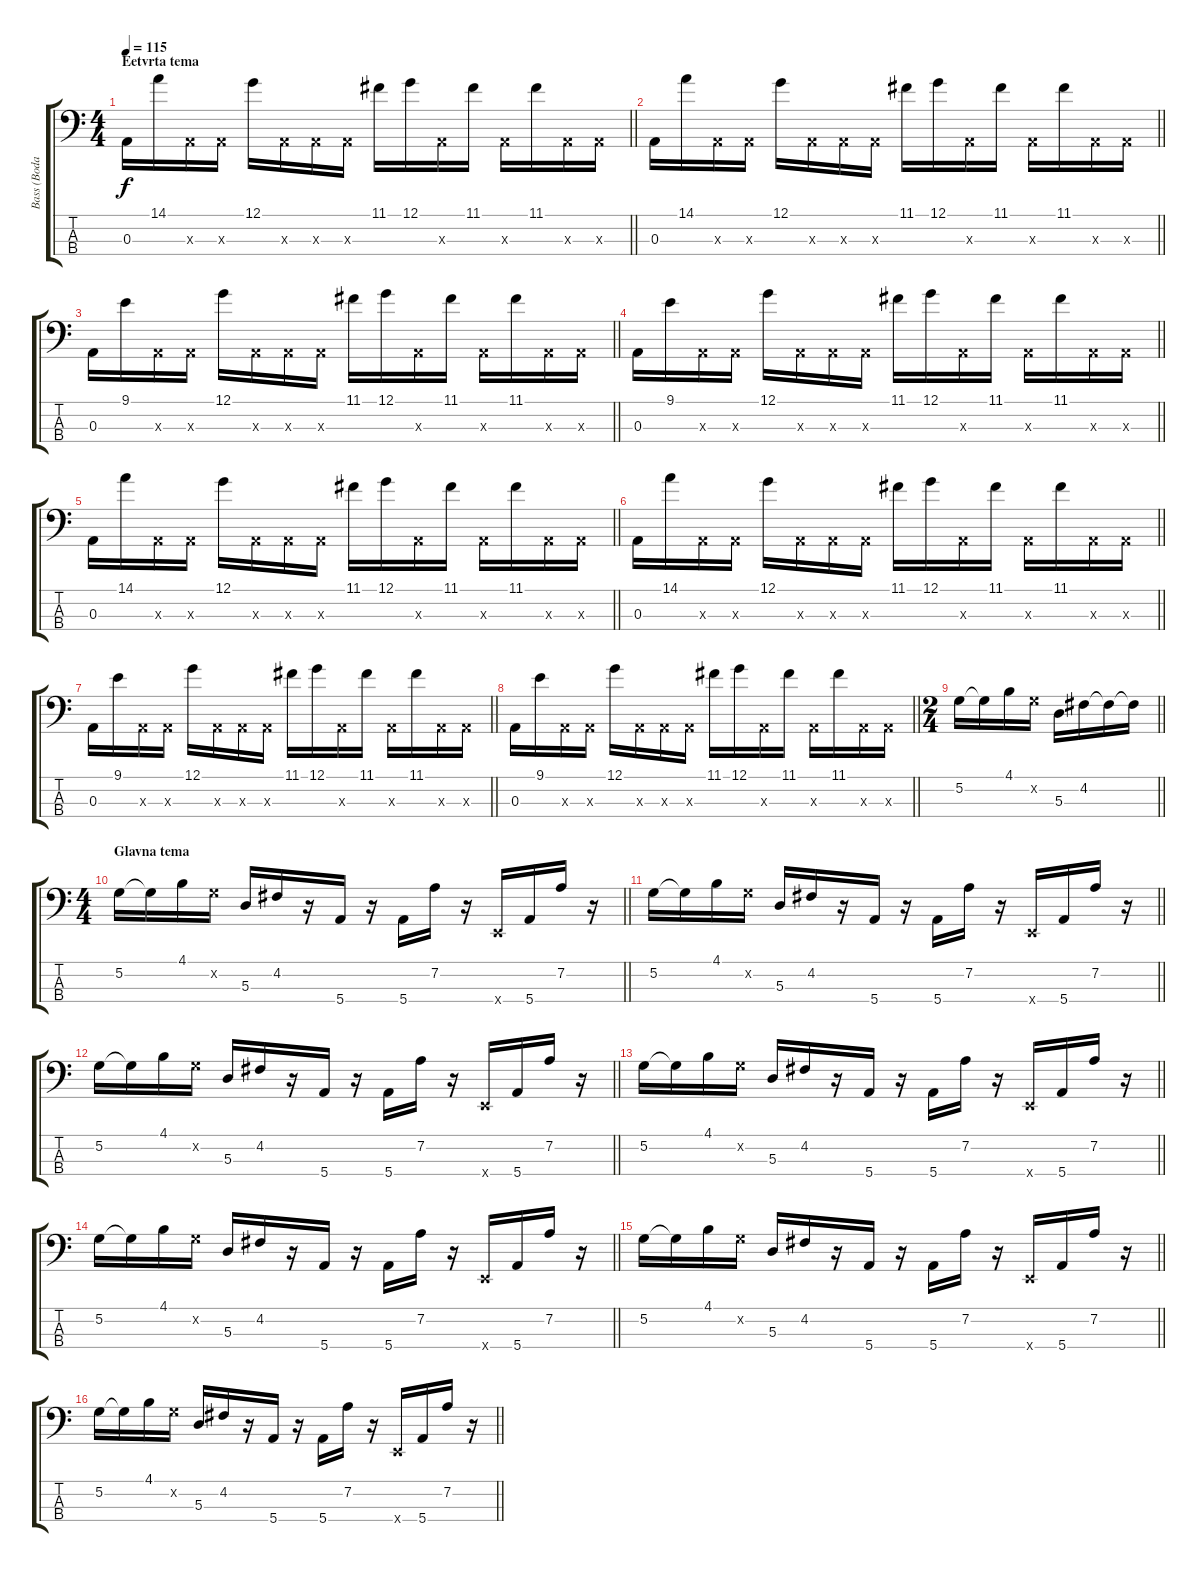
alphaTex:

\track ("Bass (Bodan Arsovski)" "Bass (Boda") {instrument electricbassfinger}
\staff {score tabs}
\tuning (G2 D2 A1 E1) {hide}
\ts (4 4)
\section ("" "Èetvrta tema")
\tempo 115
\clef f4
\barLineRight lightlight
\ks c
0.3.16{dy f instrument slapbass1} 14.1.16 0.3{x}.16 0.3{x}.16 12.1.16 0.3{x}.16 0.3{x}.16 0.3{x}.16 11.1.16 12.1.16 0.3{x}.16 11.1.16 0.3{x}.16 11.1.16 0.3{x}.16 0.3{x}.16 |
\barLineRight lightlight
0.3.16 14.1.16 0.3{x}.16 0.3{x}.16 12.1.16 0.3{x}.16 0.3{x}.16 0.3{x}.16 11.1.16 12.1.16 0.3{x}.16 11.1.16 0.3{x}.16 11.1.16 0.3{x}.16 0.3{x}.16 |
\barLineRight lightlight
0.3.16 9.1.16 0.3{x}.16 0.3{x}.16 12.1.16 0.3{x}.16 0.3{x}.16 0.3{x}.16 11.1.16 12.1.16 0.3{x}.16 11.1.16 0.3{x}.16 11.1.16 0.3{x}.16 0.3{x}.16 |
\barLineRight lightlight
0.3.16 9.1.16 0.3{x}.16 0.3{x}.16 12.1.16 0.3{x}.16 0.3{x}.16 0.3{x}.16 11.1.16 12.1.16 0.3{x}.16 11.1.16 0.3{x}.16 11.1.16 0.3{x}.16 0.3{x}.16 |
\barLineRight lightlight
0.3.16{instrument slapbass1} 14.1.16 0.3{x}.16 0.3{x}.16 12.1.16 0.3{x}.16 0.3{x}.16 0.3{x}.16 11.1.16 12.1.16 0.3{x}.16 11.1.16 0.3{x}.16 11.1.16 0.3{x}.16 0.3{x}.16 |
\barLineRight lightlight
0.3.16 14.1.16 0.3{x}.16 0.3{x}.16 12.1.16 0.3{x}.16 0.3{x}.16 0.3{x}.16 11.1.16 12.1.16 0.3{x}.16 11.1.16 0.3{x}.16 11.1.16 0.3{x}.16 0.3{x}.16 |
\barLineRight lightlight
0.3.16 9.1.16 0.3{x}.16 0.3{x}.16 12.1.16 0.3{x}.16 0.3{x}.16 0.3{x}.16 11.1.16 12.1.16 0.3{x}.16 11.1.16 0.3{x}.16 11.1.16 0.3{x}.16 0.3{x}.16 |
\barLineRight lightlight
0.3.16 9.1.16 0.3{x}.16 0.3{x}.16 12.1.16 0.3{x}.16 0.3{x}.16 0.3{x}.16 11.1.16 12.1.16 0.3{x}.16 11.1.16 0.3{x}.16 11.1.16 0.3{x}.16 0.3{x}.16 |
\ts (2 4)
\barLineRight lightlight
5.2.16{instrument electricbassfinger} 5.2{t}.16 4.1.16 5.2{x}.16 5.3.16 4.2.16 4.2{t}.16 4.2{t}.16 |
\ts (4 4)
\section ("" "Glavna tema")
\barLineRight lightlight
5.2.16 5.2{t}.16 4.1.16 5.2{x}.16 5.3.16 4.2.16 r.16 5.4.16 r.16 5.4.16 7.2.16 r.16 0.4{x}.16 5.4.16 7.2.16 r.16 |
\barLineRight lightlight
5.2.16 5.2{t}.16 4.1.16 5.2{x}.16 5.3.16 4.2.16 r.16 5.4.16 r.16 5.4.16 7.2.16 r.16 0.4{x}.16 5.4.16 7.2.16 r.16 |
\barLineRight lightlight
5.2.16 5.2{t}.16 4.1.16 5.2{x}.16 5.3.16 4.2.16 r.16 5.4.16 r.16 5.4.16 7.2.16 r.16 0.4{x}.16 5.4.16 7.2.16 r.16 |
\barLineRight lightlight
5.2.16 5.2{t}.16 4.1.16 5.2{x}.16 5.3.16 4.2.16 r.16 5.4.16 r.16 5.4.16 7.2.16 r.16 0.4{x}.16 5.4.16 7.2.16 r.16 |
\barLineRight lightlight
5.2.16 5.2{t}.16 4.1.16 5.2{x}.16 5.3.16 4.2.16 r.16 5.4.16 r.16 5.4.16 7.2.16 r.16 0.4{x}.16 5.4.16 7.2.16 r.16 |
\barLineRight lightlight
5.2.16 5.2{t}.16 4.1.16 5.2{x}.16 5.3.16 4.2.16 r.16 5.4.16 r.16 5.4.16 7.2.16 r.16 0.4{x}.16 5.4.16 7.2.16 r.16 |
\barLineRight lightlight
5.2.16 5.2{t}.16 4.1.16 5.2{x}.16 5.3.16 4.2.16 r.16 5.4.16 r.16 5.4.16 7.2.16 r.16 0.4{x}.16 5.4.16 7.2.16 r.16
